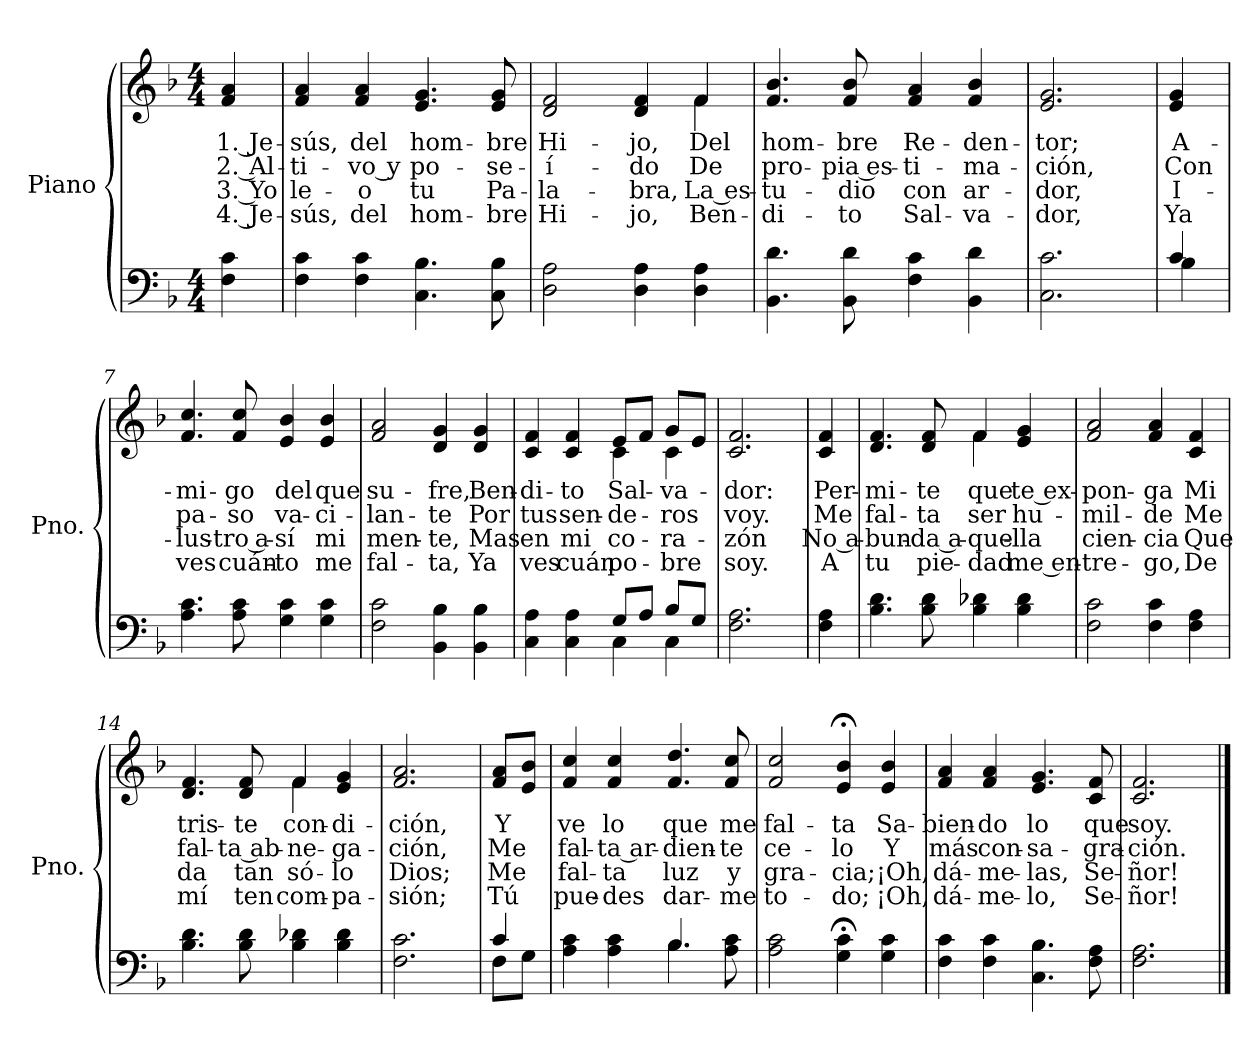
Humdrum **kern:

**kern	**kern	**text	**text	**text	**text
*part1	*part1	*part1	*part1	*part1	*part1
*staff2	*staff1	*staff1	*staff1	*staff1	*staff1
*I"Piano	*	*	*	*	*
*I'Pno.	*	*	*	*	*
*stria5	*stria5	*	*	*	*
*clefF4	*clefG2	*	*	*	*
*k[b-]	*k[b-]	*	*	*	*
*M4/4	*M4/4	*	*	*	*
=1	=1	=1	=1	=1	=1
!	!	!LO:LY:b	!LO:LY:b	!LO:LY:b	!LO:LY:b
4F\ 4c\	4f/ 4a/	1. Je-	2. Al-	3. Yo	4. Je-
=2	=2	=2	=2	=2	=2
!	!	!LO:LY:b	!LO:LY:b	!LO:LY:b	!LO:LY:b
4F\ 4c\	4f/ 4a/	-sús,	-ti-	le-	-sús,
!	!	!LO:LY:b	!LO:LY:b	!LO:LY:b	!LO:LY:b
4F\ 4c\	4f/ 4a/	del	-vo y	-o	del
!	!	!LO:LY:b	!LO:LY:b	!LO:LY:b	!LO:LY:b
4.C\ 4.B-\	4.e/ 4.g/	hom-	po-	tu	hom-
!	!	!LO:LY:b	!LO:LY:b	!LO:LY:b	!LO:LY:b
8C\ 8B-\	8e/ 8g/	-bre	-se-	Pa-	-bre
=3	=3	=3	=3	=3	=3
!	!	!LO:LY:b	!LO:LY:b	!LO:LY:b	!LO:LY:b
*	*^	*	*	*	*
2D\ 2A\	2d/ 2f/	2.ryy	Hi-	-í-	-la-	Hi-
!	!	!	!LO:LY:b	!LO:LY:b	!LO:LY:b	!LO:LY:b
4D\ 4A\	4d/ 4f/	.	-jo,	-do	-bra,	-jo,
!	!	!	!LO:LY:b	!LO:LY:b	!LO:LY:b	!LO:LY:b
4D\ 4A\	4f/	4f\	Del	De	La es-	Ben-
=4	=4	=4	=4	=4	=4	=4
!	!	!	!LO:LY:b	!LO:LY:b	!LO:LY:b	!LO:LY:b
*	*v	*v	*	*	*	*
4.BB-\ 4.d\	4.f/ 4.b-/	hom-	pro-	-tu-	-di-
!	!	!LO:LY:b	!LO:LY:b	!LO:LY:b	!LO:LY:b
8BB-\ 8d\	8f/ 8b-/	-bre	-pia es-	-dio	-to
!	!	!LO:LY:b	!LO:LY:b	!LO:LY:b	!LO:LY:b
4F\ 4c\	4f/ 4a/	Re-	-ti-	con	Sal-
!	!	!LO:LY:b	!LO:LY:b	!LO:LY:b	!LO:LY:b
4BB-\ 4d\	4f/ 4b-/	-den-	-ma-	ar-	-va-
=5	=5	=5	=5	=5	=5
!	!	!LO:LY:b	!LO:LY:b	!LO:LY:b	!LO:LY:b
2.C\ 2.c\	2.e/ 2.g/	-tor;	-ción,	-dor,	-dor,
!!LO:LB:g=z
=6	=6	=6	=6	=6	=6
*^	*	*	*	*	*
!	!	!	!LO:LY:b	!LO:LY:b	!LO:LY:b	!LO:LY:b
4c/	4B-\	4e/ 4g/	A-	Con	I-	Ya
=7	=7	=7	=7	=7	=7	=7
!	!	!	!LO:LY:b	!LO:LY:b	!LO:LY:b	!LO:LY:b
*v	*v	*	*	*	*	*
4.A\ 4.c\	4.f/ 4.cc/	-mi-	pa-	-lus-	ves
!	!	!LO:LY:b	!LO:LY:b	!LO:LY:b	!LO:LY:b
8A\ 8c\	8f/ 8cc/	-go	-so	-tro a-	cuán-
!	!	!LO:LY:b	!LO:LY:b	!LO:LY:b	!LO:LY:b
4G\ 4c\	4e/ 4b-/	del	va-	-sí	-to
!	!	!LO:LY:b	!LO:LY:b	!LO:LY:b	!LO:LY:b
4G\ 4c\	4e/ 4b-/	que	-ci-	mi	me
=8	=8	=8	=8	=8	=8
!	!	!LO:LY:b	!LO:LY:b	!LO:LY:b	!LO:LY:b
2F\ 2c\	2f/ 2a/	su-	-lan-	men-	fal-
!	!	!LO:LY:b	!LO:LY:b	!LO:LY:b	!LO:LY:b
4BB-\ 4B-\	4d/ 4g/	-fre,	-te	-te,	-ta,
!	!	!LO:LY:b	!LO:LY:b	!LO:LY:b	!LO:LY:b
4BB-\ 4B-\	4d/ 4g/	Ben-	Por	Mas	Ya
=9	=9	=9	=9	=9	=9
*^	*	*	*	*	*
!	!	!	!LO:LY:b	!LO:LY:b	!LO:LY:b	!LO:LY:b
*	*	*^	*	*	*	*
4C\ 4A\	2ryy	4c/ 4f/	2ryy	-di-	tus	en	ves
!	!	!	!	!LO:LY:b	!LO:LY:b	!LO:LY:b	!LO:LY:b
4C\ 4A\	.	4c/ 4f/	.	-to	sen-	mi	cuán
!	!	!	!	!LO:LY:b	!LO:LY:b	!LO:LY:b	!LO:LY:b
8G/L	4C\	8e/L	4c\	Sal-	-de-	co-	po-
8A/J	.	8f/J	.	.	.	.	.
!	!	!	!	!LO:LY:b	!LO:LY:b	!LO:LY:b	!LO:LY:b
8B-/L	4C\	8g/L	4c\	-va-	-ros	-ra-	-bre
8G/J	.	8e/J	.	.	.	.	.
*v	*v	*	*	*	*	*	*
*	*v	*v	*	*	*	*
=10	=10	=10	=10	=10	=10
!	!	!LO:LY:b	!LO:LY:b	!LO:LY:b	!LO:LY:b
2.F\ 2.A\	2.c/ 2.f/	-dor:	voy.	-zón	soy.
!!LO:LB:g=z
=11	=11	=11	=11	=11	=11
!	!	!LO:LY:b	!LO:LY:b	!LO:LY:b	!LO:LY:b
4F\ 4A\	4c/ 4f/	Per-	Me	No a-	A
=12	=12	=12	=12	=12	=12
!	!	!LO:LY:b	!LO:LY:b	!LO:LY:b	!LO:LY:b
*	*^	*	*	*	*
4.B-\ 4.d\	4.d/ 4.f/	2ryy	-mi-	fal-	-bun-	tu
!	!	!	!LO:LY:b	!LO:LY:b	!LO:LY:b	!LO:LY:b
8B-\ 8d\	8d/ 8f/	.	-te	-ta	-da a-	pie-
!	!	!	!LO:LY:b	!LO:LY:b	!LO:LY:b	!LO:LY:b
4B-\ 4d-X\	4f/	4f\	que	ser	-que-	-dad
!	!	!	!LO:LY:b	!LO:LY:b	!LO:LY:b	!LO:LY:b
4B-\ 4d-\	4e/ 4g/	4ryy	te ex-	hu-	-lla	me en-
=13	=13	=13	=13	=13	=13	=13
!	!	!	!LO:LY:b	!LO:LY:b	!LO:LY:b	!LO:LY:b
*	*v	*v	*	*	*	*
2F\ 2c\	2f/ 2a/	-pon-	-mil-	cien-	-tre-
!	!	!LO:LY:b	!LO:LY:b	!LO:LY:b	!LO:LY:b
4F\ 4c\	4f/ 4a/	-ga	-de	-cia	-go,
!	!	!LO:LY:b	!LO:LY:b	!LO:LY:b	!LO:LY:b
4F\ 4A\	4c/ 4f/	Mi	Me	Que	De
=14	=14	=14	=14	=14	=14
!	!	!LO:LY:b	!LO:LY:b	!LO:LY:b	!LO:LY:b
*	*^	*	*	*	*
4.B-\ 4.d\	4.d/ 4.f/	2ryy	tris-	fal-	da	mí
!	!	!	!LO:LY:b	!LO:LY:b	!LO:LY:b	!LO:LY:b
8B-\ 8d\	8d/ 8f/	.	-te	-ta ab-	tan	ten
!	!	!	!LO:LY:b	!LO:LY:b	!LO:LY:b	!LO:LY:b
4B-\ 4d-X\	4f/	4f\	con-	-ne-	só-	com-
!	!	!	!LO:LY:b	!LO:LY:b	!LO:LY:b	!LO:LY:b
4B-\ 4d-\	4e/ 4g/	4ryy	-di-	-ga-	-lo	-pa-
=15	=15	=15	=15	=15	=15	=15
!	!	!	!LO:LY:b	!LO:LY:b	!LO:LY:b	!LO:LY:b
*	*v	*v	*	*	*	*
2.F\ 2.c\	2.f/ 2.a/	-ción,	-ción,	Dios;	-sión;
!!LO:LB:g=z
=16	=16	=16	=16	=16	=16
*^	*	*	*	*	*
!	!	!	!LO:LY:b	!LO:LY:b	!LO:LY:b	!LO:LY:b
4c/	8F\L	8f/ 8a/L	Y	Me	Me	Tú
.	8G\J	8e/ 8b-/J	.	.	.	.
=17	=17	=17	=17	=17	=17	=17
!	!	!	!LO:LY:b	!LO:LY:b	!LO:LY:b	!LO:LY:b
4A\ 4c\	2ryy	4f/ 4cc/	ve	fal-	fal-	pue-
!	!	!	!LO:LY:b	!LO:LY:b	!LO:LY:b	!LO:LY:b
4A\ 4c\	.	4f/ 4cc/	lo	-ta ar-	-ta	-des
!	!	!	!LO:LY:b	!LO:LY:b	!LO:LY:b	!LO:LY:b
4.B-/	4.B-\	4.f/ 4.dd/	que	-dien-	luz	dar-
!	!	!	!LO:LY:b	!LO:LY:b	!LO:LY:b	!LO:LY:b
8A\ 8c\	8ryy	8f/ 8cc/	me	-te	y	-me
=18	=18	=18	=18	=18	=18	=18
!	!	!	!LO:LY:b	!LO:LY:b	!LO:LY:b	!LO:LY:b
*v	*v	*	*	*	*	*
2A\ 2c\	2f/ 2cc/	fal-	ce-	gra-	to-
!	!	!LO:LY:b	!LO:LY:b	!LO:LY:b	!LO:LY:b
4G\; 4c\;	4e/;< 4b-/;<	-ta	-lo	-cia;	-do;
!	!	!LO:LY:b	!LO:LY:b	!LO:LY:b	!LO:LY:b
4G\ 4c\	4e/ 4b-/	Sa-	Y	¡Oh,	¡Oh,
=19	=19	=19	=19	=19	=19
!	!	!LO:LY:b	!LO:LY:b	!LO:LY:b	!LO:LY:b
4F\ 4c\	4f/ 4a/	-bien-	más	dá-	dá-
!	!	!LO:LY:b	!LO:LY:b	!LO:LY:b	!LO:LY:b
4F\ 4c\	4f/ 4a/	-do	con-	-me-	-me-
!	!	!LO:LY:b	!LO:LY:b	!LO:LY:b	!LO:LY:b
4.C\ 4.B-\	4.e/ 4.g/	lo	-sa-	-las,	-lo,
!	!	!LO:LY:b	!LO:LY:b	!LO:LY:b	!LO:LY:b
8F\ 8A\	8c/ 8f/	que	-gra-	Se-	Se-
=20	=20	=20	=20	=20	=20
!	!	!LO:LY:b	!LO:LY:b	!LO:LY:b	!LO:LY:b
2.F\ 2.A\	2.c/ 2.f/	soy.	-ción.	-ñor!	-ñor!
==	==	==	==	==	==
*-	*-	*-	*-	*-	*-
